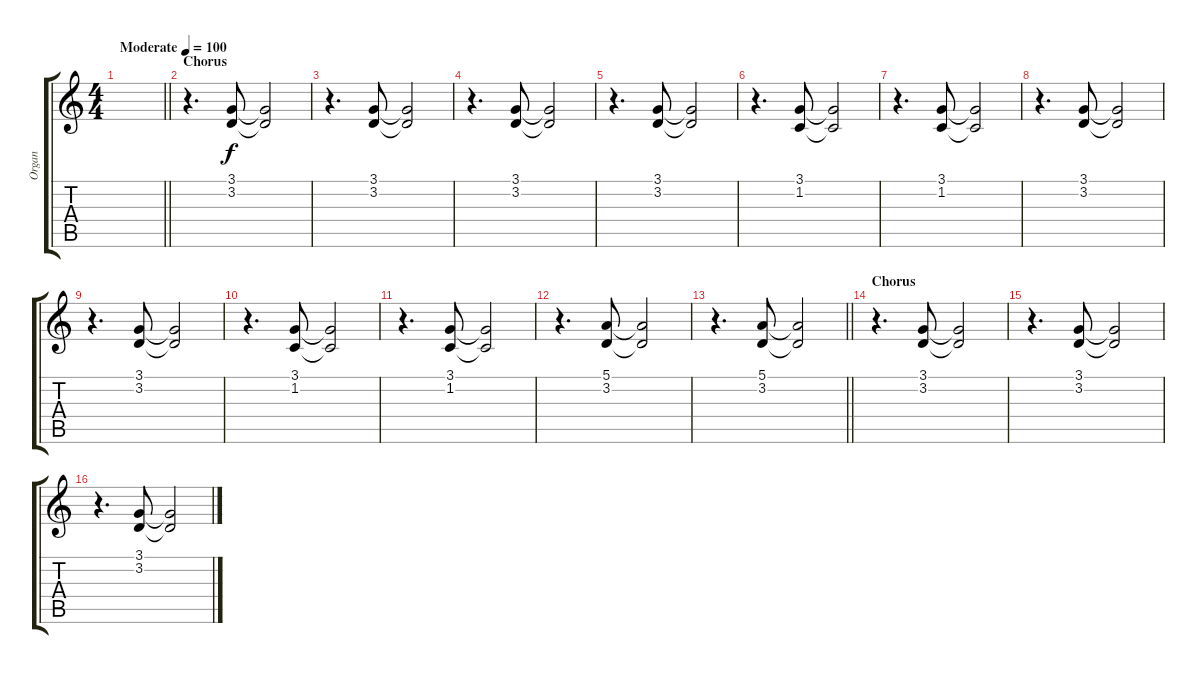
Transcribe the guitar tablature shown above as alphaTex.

\track ("Organ" "Organ") {instrument drawbarorgan}
\staff {score tabs}
\tuning (E4 B3 G3 D3 A2 E2) {hide}
\ts (4 4)
\tempo (100 "Moderate")
\clef g2
\barLineRight lightlight
\ks c
|
\section ("" "Chorus")
r.4{d} (3.1 3.2).8 (3.1{t} 3.2{t}).2 |
r.4{d} (3.1 3.2).8 (3.1{t} 3.2{t}).2 |
r.4{d} (3.1 3.2).8 (3.1{t} 3.2{t}).2 |
r.4{d} (3.1 3.2).8 (3.1{t} 3.2{t}).2 |
r.4{d} (3.1 1.2).8 (3.1{t} 1.2{t}).2 |
r.4{d} (3.1 1.2).8 (3.1{t} 1.2{t}).2 |
r.4{d} (3.1 3.2).8 (3.1{t} 3.2{t}).2 |
r.4{d} (3.1 3.2).8 (3.1{t} 3.2{t}).2 |
r.4{d} (3.1 1.2).8 (3.1{t} 1.2{t}).2 |
r.4{d} (3.1 1.2).8 (3.1{t} 1.2{t}).2 |
r.4{d} (5.1 3.2).8 (5.1{t} 3.2{t}).2 |
\barLineRight lightlight
r.4{d} (5.1 3.2).8 (5.1{t} 3.2{t}).2 |
\section ("" "Chorus")
r.4{d} (3.1 3.2).8 (3.1{t} 3.2{t}).2 |
r.4{d} (3.1 3.2).8 (3.1{t} 3.2{t}).2 |
r.4{d} (3.1 3.2).8 (3.1{t} 3.2{t}).2
